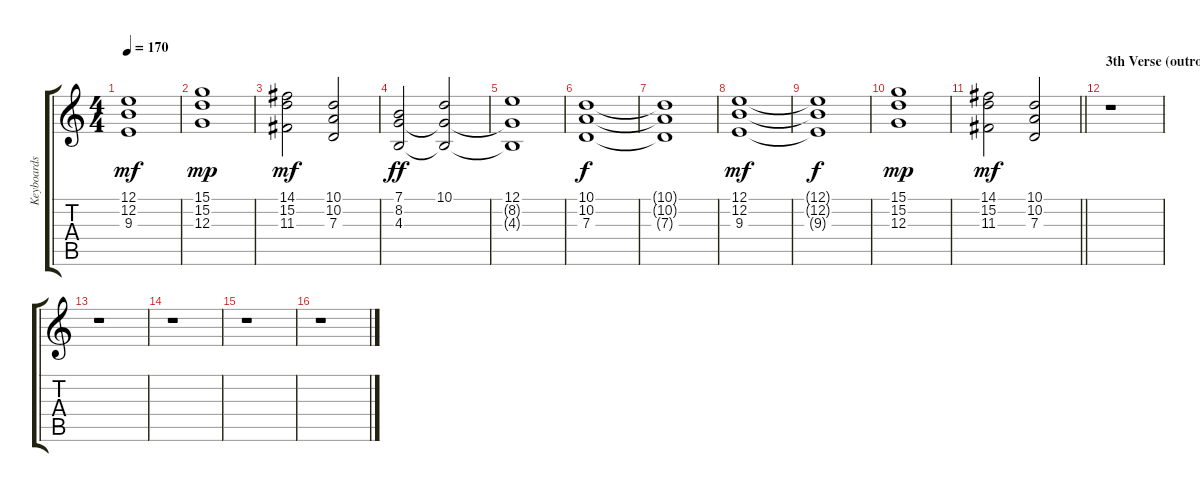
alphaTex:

\track ("Keyboards 3" "Keyboards ") {instrument stringensemble1}
\staff {score tabs}
\tuning (E4 B3 G3 D3 A2 E2) {hide}
\ts (4 4)
\tempo 170
\clef g2
\ks c
(12.1 12.2 9.3).1{dy mf} |
(15.1 15.2 12.3).1{dy mp} |
(14.1 15.2 11.3).2{dy mf} (10.1 10.2 7.3).2 |
(7.1 8.2 4.3).2{dy ff} (10.1 8.2{t} 4.3{t}).2 |
(12.1 8.2{t} 4.3{t}).1 |
(10.1 10.2 7.3).1{dy f} |
(10.1{t} 10.2{t} 7.3{t}).1 |
(12.1 12.2 9.3).1{dy mf} |
(12.1{t} 12.2{t} 9.3{t}).1{dy f} |
(15.1 15.2 12.3).1{dy mp} |
\barLineRight lightlight
(14.1 15.2 11.3).2{dy mf} (10.1 10.2 7.3).2 |
\section ("" "3th Verse (outro)")
r.1 |
r.1 |
r.1 |
r.1 |
r.1
